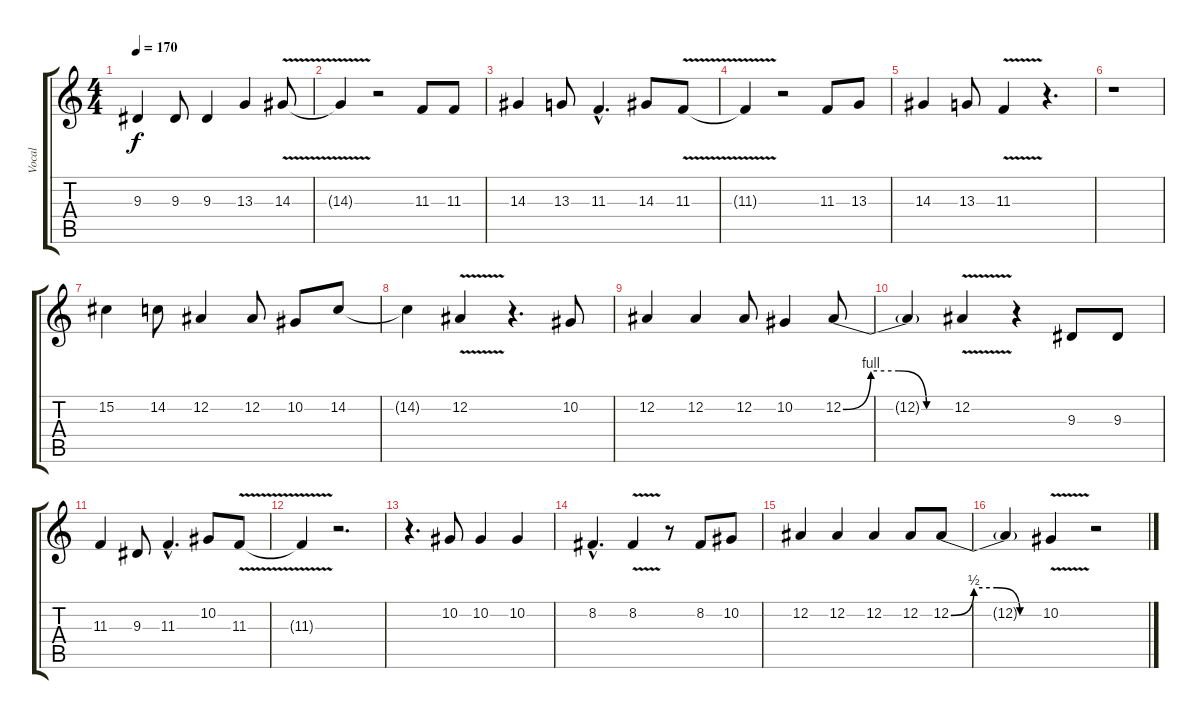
\track ("Vocal" "Vocal") {instrument tenorsax}
\staff {score tabs}
\tuning (Eb4 Bb3 Gb3 Db3 Ab2 Eb2) {hide}
\ts (4 4)
\tempo 170
\clef g2
\ks c
9.3.4{dy f} 9.3.8 9.3.4 13.3.4 14.3{v}.8 |
14.3{t}.4 r.2 11.3.8 11.3.8 |
14.3.4 13.3.8 11.3{hac}.4{d} 14.3.8 11.3{v}.8 |
11.3{t}.4 r.2 11.3.8 13.3.8 |
14.3.4 13.3.8 11.3{v}.4 r.4{d} |
r.1 |
15.2.4 14.2.8 12.2.4 12.2.8 10.2.8 14.2.8 |
14.2{t}.4 12.2{v}.4 r.4{d} 10.2.8 |
12.2.4 12.2.4 12.2.8 10.2.4 12.2{be (custom 0 0 15 4 30 4 45 0 60 0)}.8 |
12.2{t}.4 12.2{v}.4 r.4 9.3.8 9.3.8 |
11.3.4 9.3.8 11.3{hac}.4{d} 10.2.8 11.3{v}.8 |
11.3{t}.4 r.2{d} |
r.4{d} 10.2.8 10.2.4 10.2.4 |
8.2{hac}.4{d} 8.2{v}.4 r.8 8.2.8 10.2.8 |
12.2.4 12.2.4 12.2.4 12.2.8 12.2{be (custom 0 0 15 2 30 2 45 0 60 0)}.8 |
12.2{t}.4 10.2{v}.4 r.2
